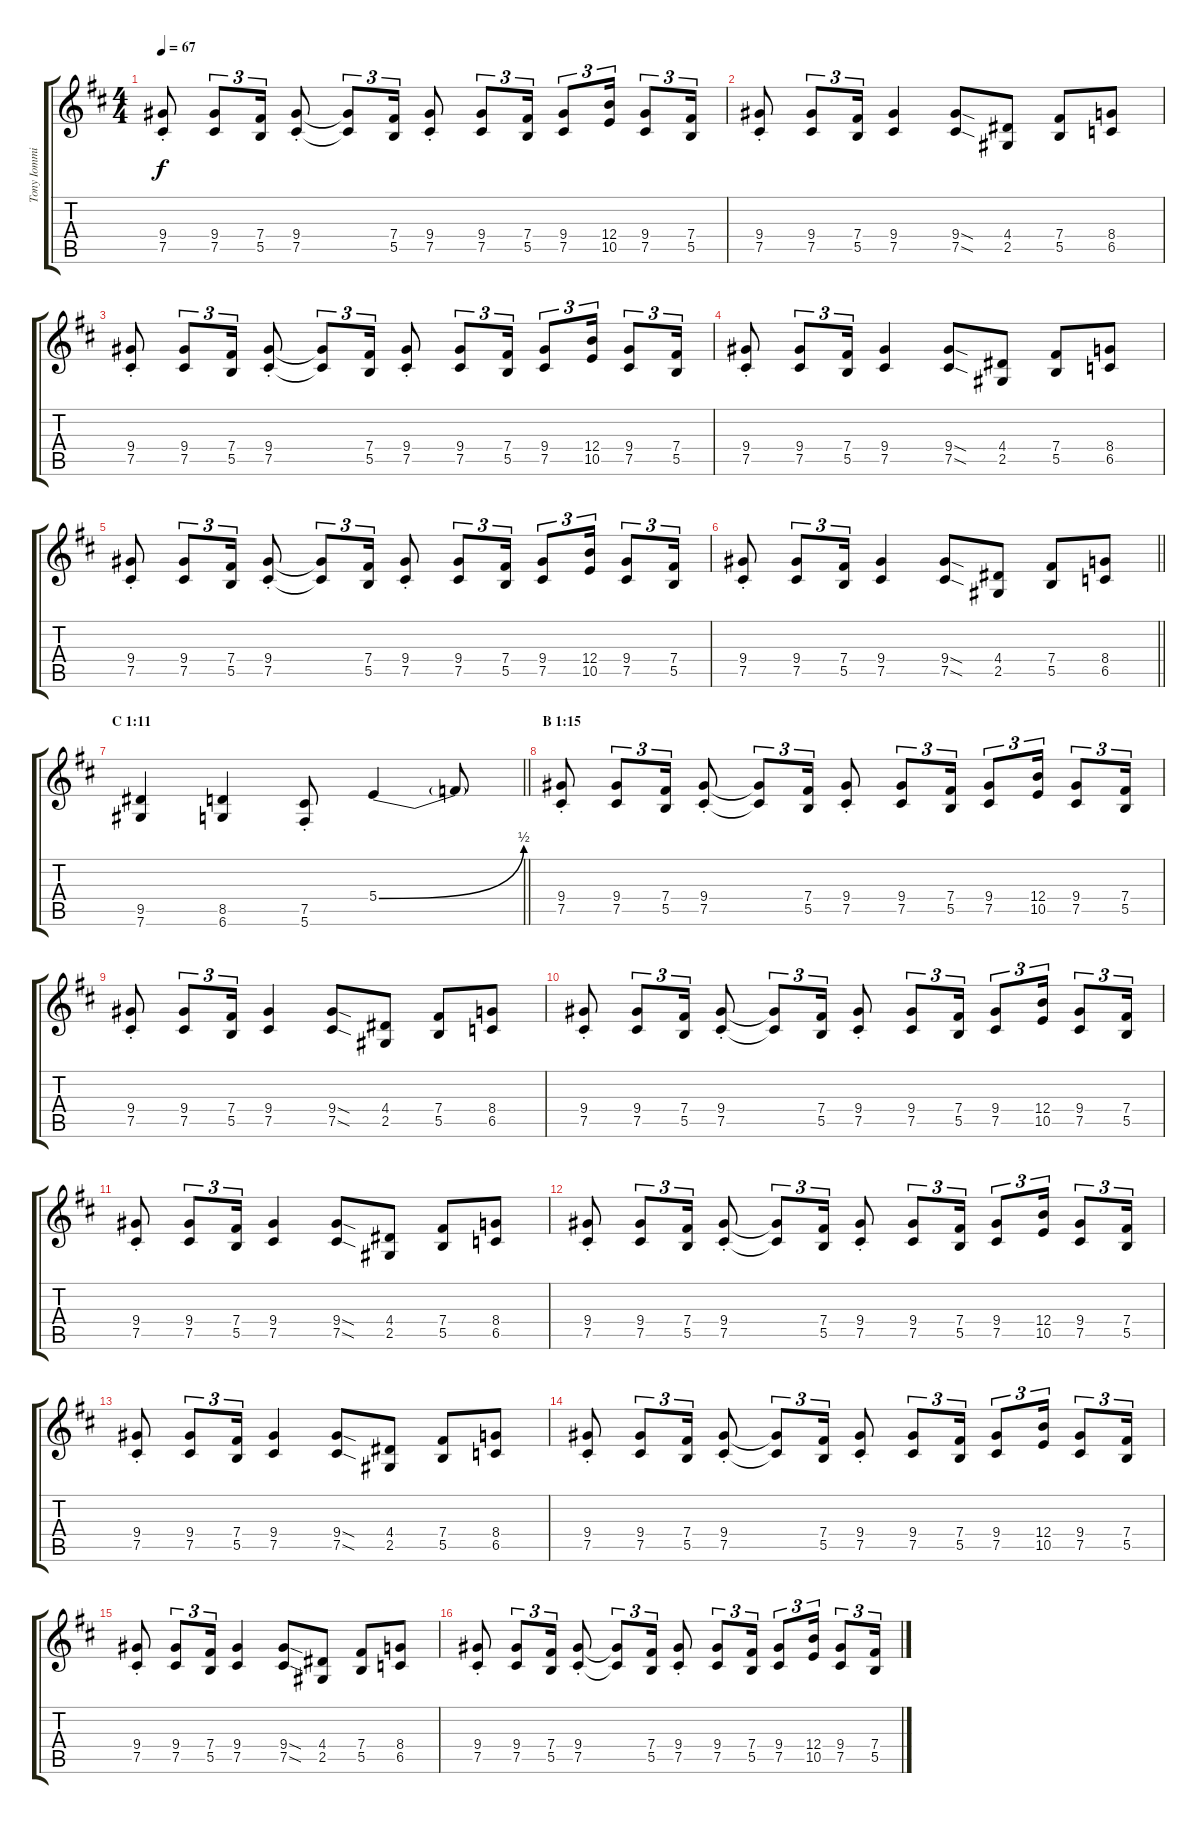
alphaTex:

\track ("Tony Iommi (Solo Guitar left + Lead)" "Tony Iommi") {instrument distortionguitar}
\staff {score tabs}
\tuning (Db4 Ab3 E3 B2 Gb2 Db2) {hide}
\ts (4 4)
\tempo 67
\clef g2
\ks d
(9.4{st} 7.5{st}).8{dy f} (9.4 7.5).8{tu (3 2)} (7.4 5.5).16{tu (3 2)} (9.4{st} 7.5{st}).8 (9.4{t} 7.5{t}).8{tu (3 2)} (7.4 5.5).16{tu (3 2)} (9.4{st} 7.5{st}).8 (9.4 7.5).8{tu (3 2)} (7.4 5.5).16{tu (3 2)} (9.4 7.5).8{tu (3 2)} (12.4 10.5).16{tu (3 2)} (9.4 7.5).8{tu (3 2)} (7.4 5.5).16{tu (3 2)} |
(9.4{st} 7.5{st}).8 (9.4 7.5).8{tu (3 2)} (7.4 5.5).16{tu (3 2)} (9.4 7.5).4 (9.4{sod} 7.5{sod}).8 (4.4 2.5).8 (7.4 5.5).8 (8.4 6.5).8 |
(9.4{st} 7.5{st}).8 (9.4 7.5).8{tu (3 2)} (7.4 5.5).16{tu (3 2)} (9.4{st} 7.5{st}).8 (9.4{t} 7.5{t}).8{tu (3 2)} (7.4 5.5).16{tu (3 2)} (9.4{st} 7.5{st}).8 (9.4 7.5).8{tu (3 2)} (7.4 5.5).16{tu (3 2)} (9.4 7.5).8{tu (3 2)} (12.4 10.5).16{tu (3 2)} (9.4 7.5).8{tu (3 2)} (7.4 5.5).16{tu (3 2)} |
(9.4{st} 7.5{st}).8 (9.4 7.5).8{tu (3 2)} (7.4 5.5).16{tu (3 2)} (9.4 7.5).4 (9.4{sod} 7.5{sod}).8 (4.4 2.5).8 (7.4 5.5).8 (8.4 6.5).8 |
(9.4{st} 7.5{st}).8 (9.4 7.5).8{tu (3 2)} (7.4 5.5).16{tu (3 2)} (9.4{st} 7.5{st}).8 (9.4{t} 7.5{t}).8{tu (3 2)} (7.4 5.5).16{tu (3 2)} (9.4{st} 7.5{st}).8 (9.4 7.5).8{tu (3 2)} (7.4 5.5).16{tu (3 2)} (9.4 7.5).8{tu (3 2)} (12.4 10.5).16{tu (3 2)} (9.4 7.5).8{tu (3 2)} (7.4 5.5).16{tu (3 2)} |
\barLineRight lightlight
(9.4{st} 7.5{st}).8 (9.4 7.5).8{tu (3 2)} (7.4 5.5).16{tu (3 2)} (9.4 7.5).4 (9.4{sod} 7.5{sod}).8 (4.4 2.5).8 (7.4 5.5).8 (8.4 6.5).8 |
\section ("" "C 1:11")
\barLineRight lightlight
(9.5 7.6).4 (8.5 6.6).4 (7.5{st} 5.6{st}).8 5.4{be (bend 0 0 60 2)}.4 5.4{t}.8 |
\section ("" "B 1:15")
(9.4{st} 7.5{st}).8 (9.4 7.5).8{tu (3 2)} (7.4 5.5).16{tu (3 2)} (9.4{st} 7.5{st}).8 (9.4{t} 7.5{t}).8{tu (3 2)} (7.4 5.5).16{tu (3 2)} (9.4{st} 7.5{st}).8 (9.4 7.5).8{tu (3 2)} (7.4 5.5).16{tu (3 2)} (9.4 7.5).8{tu (3 2)} (12.4 10.5).16{tu (3 2)} (9.4 7.5).8{tu (3 2)} (7.4 5.5).16{tu (3 2)} |
(9.4{st} 7.5{st}).8 (9.4 7.5).8{tu (3 2)} (7.4 5.5).16{tu (3 2)} (9.4 7.5).4 (9.4{sod} 7.5{sod}).8 (4.4 2.5).8 (7.4 5.5).8 (8.4 6.5).8 |
(9.4{st} 7.5{st}).8 (9.4 7.5).8{tu (3 2)} (7.4 5.5).16{tu (3 2)} (9.4{st} 7.5{st}).8 (9.4{t} 7.5{t}).8{tu (3 2)} (7.4 5.5).16{tu (3 2)} (9.4{st} 7.5{st}).8 (9.4 7.5).8{tu (3 2)} (7.4 5.5).16{tu (3 2)} (9.4 7.5).8{tu (3 2)} (12.4 10.5).16{tu (3 2)} (9.4 7.5).8{tu (3 2)} (7.4 5.5).16{tu (3 2)} |
(9.4{st} 7.5{st}).8 (9.4 7.5).8{tu (3 2)} (7.4 5.5).16{tu (3 2)} (9.4 7.5).4 (9.4{sod} 7.5{sod}).8 (4.4 2.5).8 (7.4 5.5).8 (8.4 6.5).8 |
(9.4{st} 7.5{st}).8 (9.4 7.5).8{tu (3 2)} (7.4 5.5).16{tu (3 2)} (9.4{st} 7.5{st}).8 (9.4{t} 7.5{t}).8{tu (3 2)} (7.4 5.5).16{tu (3 2)} (9.4{st} 7.5{st}).8 (9.4 7.5).8{tu (3 2)} (7.4 5.5).16{tu (3 2)} (9.4 7.5).8{tu (3 2)} (12.4 10.5).16{tu (3 2)} (9.4 7.5).8{tu (3 2)} (7.4 5.5).16{tu (3 2)} |
(9.4{st} 7.5{st}).8 (9.4 7.5).8{tu (3 2)} (7.4 5.5).16{tu (3 2)} (9.4 7.5).4 (9.4{sod} 7.5{sod}).8 (4.4 2.5).8 (7.4 5.5).8 (8.4 6.5).8 |
(9.4{st} 7.5{st}).8 (9.4 7.5).8{tu (3 2)} (7.4 5.5).16{tu (3 2)} (9.4{st} 7.5{st}).8 (9.4{t} 7.5{t}).8{tu (3 2)} (7.4 5.5).16{tu (3 2)} (9.4{st} 7.5{st}).8 (9.4 7.5).8{tu (3 2)} (7.4 5.5).16{tu (3 2)} (9.4 7.5).8{tu (3 2)} (12.4 10.5).16{tu (3 2)} (9.4 7.5).8{tu (3 2)} (7.4 5.5).16{tu (3 2)} |
(9.4{st} 7.5{st}).8 (9.4 7.5).8{tu (3 2)} (7.4 5.5).16{tu (3 2)} (9.4 7.5).4 (9.4{sod} 7.5{sod}).8 (4.4 2.5).8 (7.4 5.5).8 (8.4 6.5).8 |
(9.4{st} 7.5{st}).8 (9.4 7.5).8{tu (3 2)} (7.4 5.5).16{tu (3 2)} (9.4{st} 7.5{st}).8 (9.4{t} 7.5{t}).8{tu (3 2)} (7.4 5.5).16{tu (3 2)} (9.4{st} 7.5{st}).8 (9.4 7.5).8{tu (3 2)} (7.4 5.5).16{tu (3 2)} (9.4 7.5).8{tu (3 2)} (12.4 10.5).16{tu (3 2)} (9.4 7.5).8{tu (3 2)} (7.4 5.5).16{tu (3 2)}
